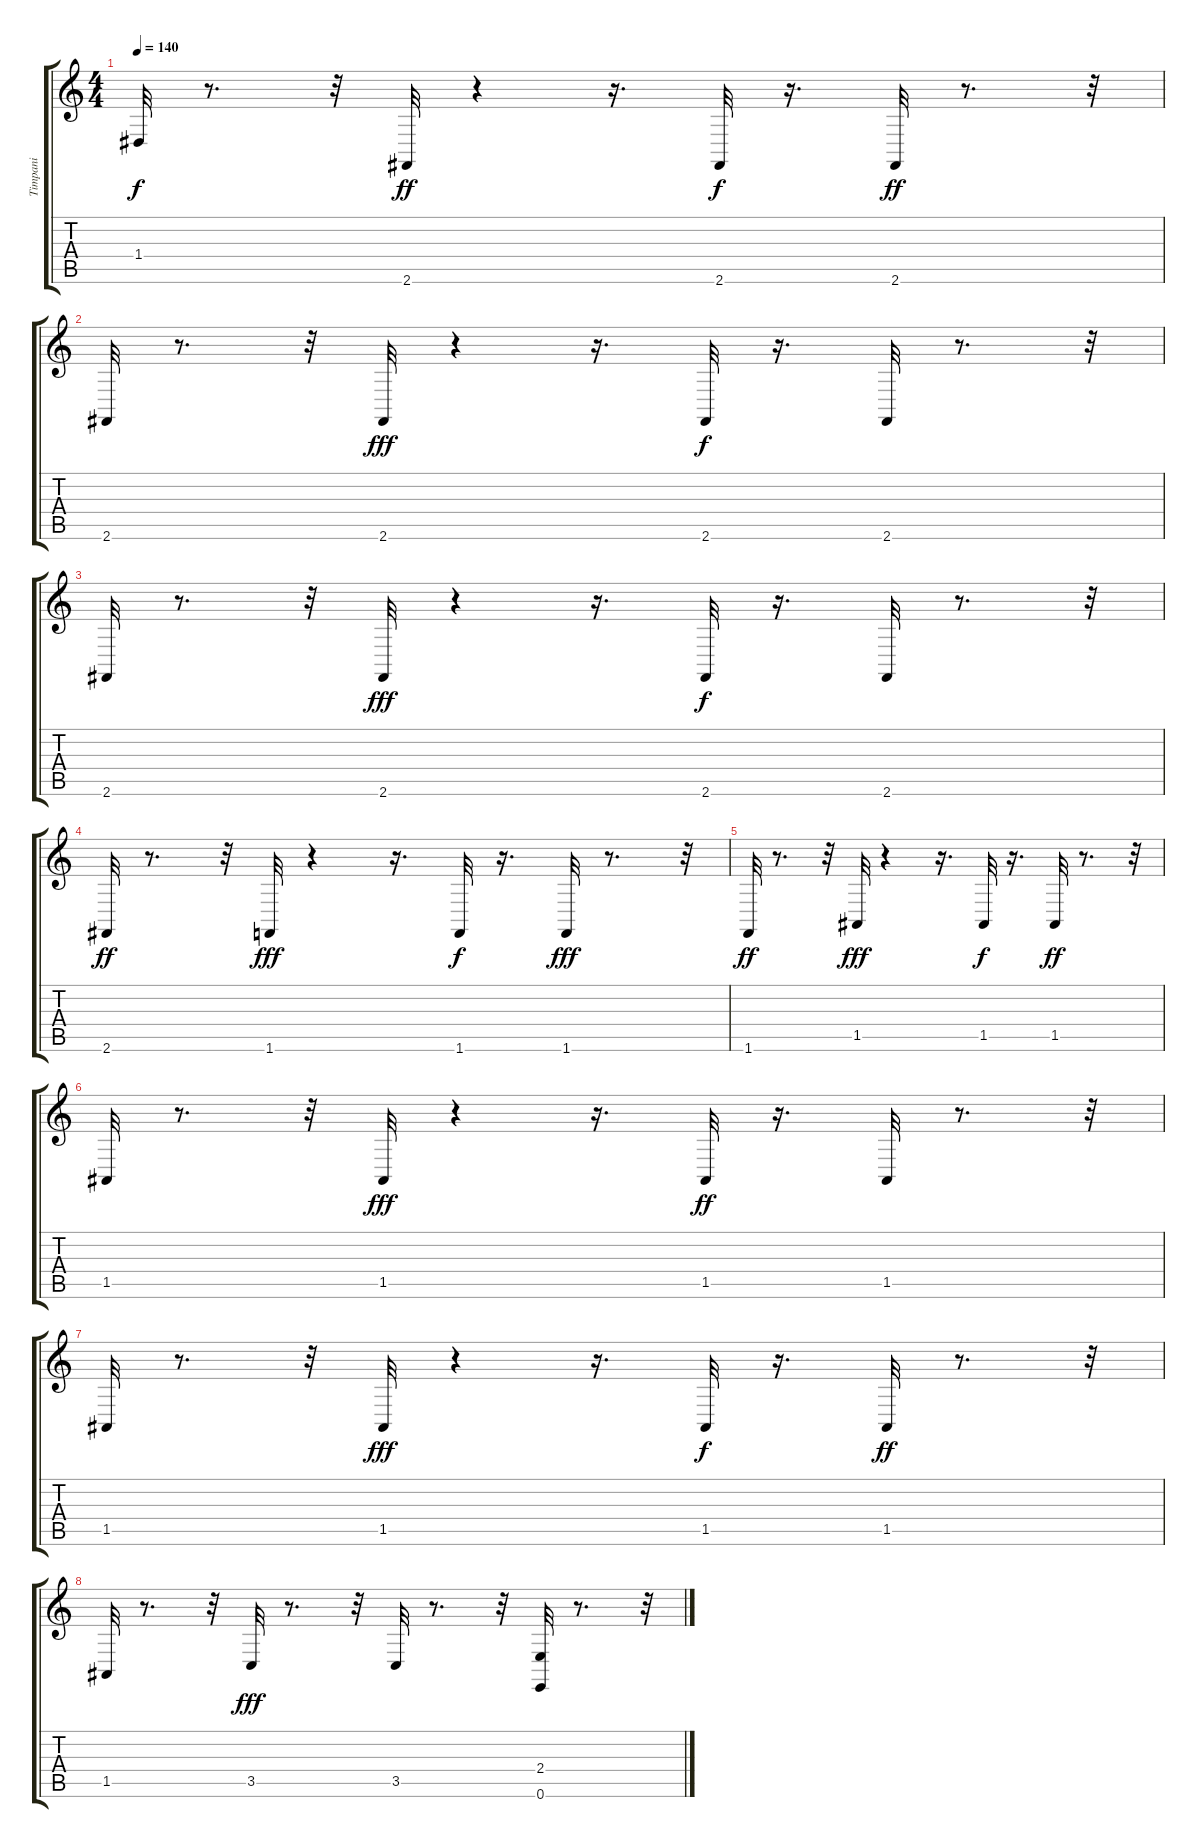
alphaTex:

\track ("Timpani" "Timpani") {instrument timpani}
\staff {score tabs}
\tuning (E4 B3 G3 D3 A2 E2) {hide}
\ts (4 4)
\tempo 140
\clef g2
\ks c
1.4.32{dy f} r.8{d} r.32 2.6.32{dy ff} r.4 r.16{d} 2.6.32{dy f} r.16{d} 2.6.32{dy ff} r.8{d} r.32 |
2.6.32 r.8{d} r.32 2.6.32{dy fff} r.4 r.16{d} 2.6.32{dy f} r.16{d} 2.6.32 r.8{d} r.32 |
2.6.32 r.8{d} r.32 2.6.32{dy fff} r.4 r.16{d} 2.6.32{dy f} r.16{d} 2.6.32 r.8{d} r.32 |
2.6.32{dy ff} r.8{d} r.32 1.6.32{dy fff} r.4 r.16{d} 1.6.32{dy f} r.16{d} 1.6.32{dy fff} r.8{d} r.32 |
1.6.32{dy ff} r.8{d} r.32 1.5.32{dy fff} r.4 r.16{d} 1.5.32{dy f} r.16{d} 1.5.32{dy ff} r.8{d} r.32 |
1.5.32 r.8{d} r.32 1.5.32{dy fff} r.4 r.16{d} 1.5.32{dy ff} r.16{d} 1.5.32 r.8{d} r.32 |
1.5.32 r.8{d} r.32 1.5.32{dy fff} r.4 r.16{d} 1.5.32{dy f} r.16{d} 1.5.32{dy ff} r.8{d} r.32 |
1.5.32 r.8{d} r.32 3.5.32{dy fff} r.8{d} r.32 3.5.32 r.8{d} r.32 (2.4 0.6).32 r.8{d} r.32
